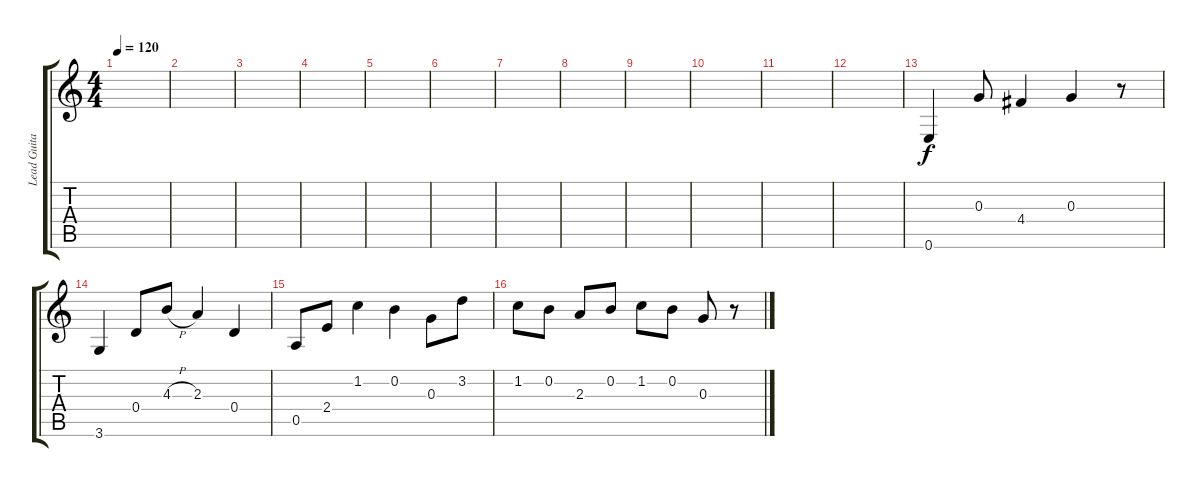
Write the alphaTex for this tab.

\track ("Lead Guitar" "Lead Guita") {instrument electricguitarclean}
\staff {score tabs}
\tuning (E4 B3 G3 D3 A2 E2) {hide}
\ts (4 4)
\tempo 120
\clef g2
\ks c
|
|
|
|
|
|
|
|
|
|
|
|
0.6.4 0.3.8 4.4.4 0.3.4 r.8 |
3.6.4 0.4.8 4.3{h}.8 2.3.4 0.4.4 |
0.5.8 2.4.8 1.2.4 0.2.4 0.3.8 3.2.8 |
1.2.8 0.2.8 2.3.8 0.2.8 1.2.8 0.2.8 0.3.8 r.8
